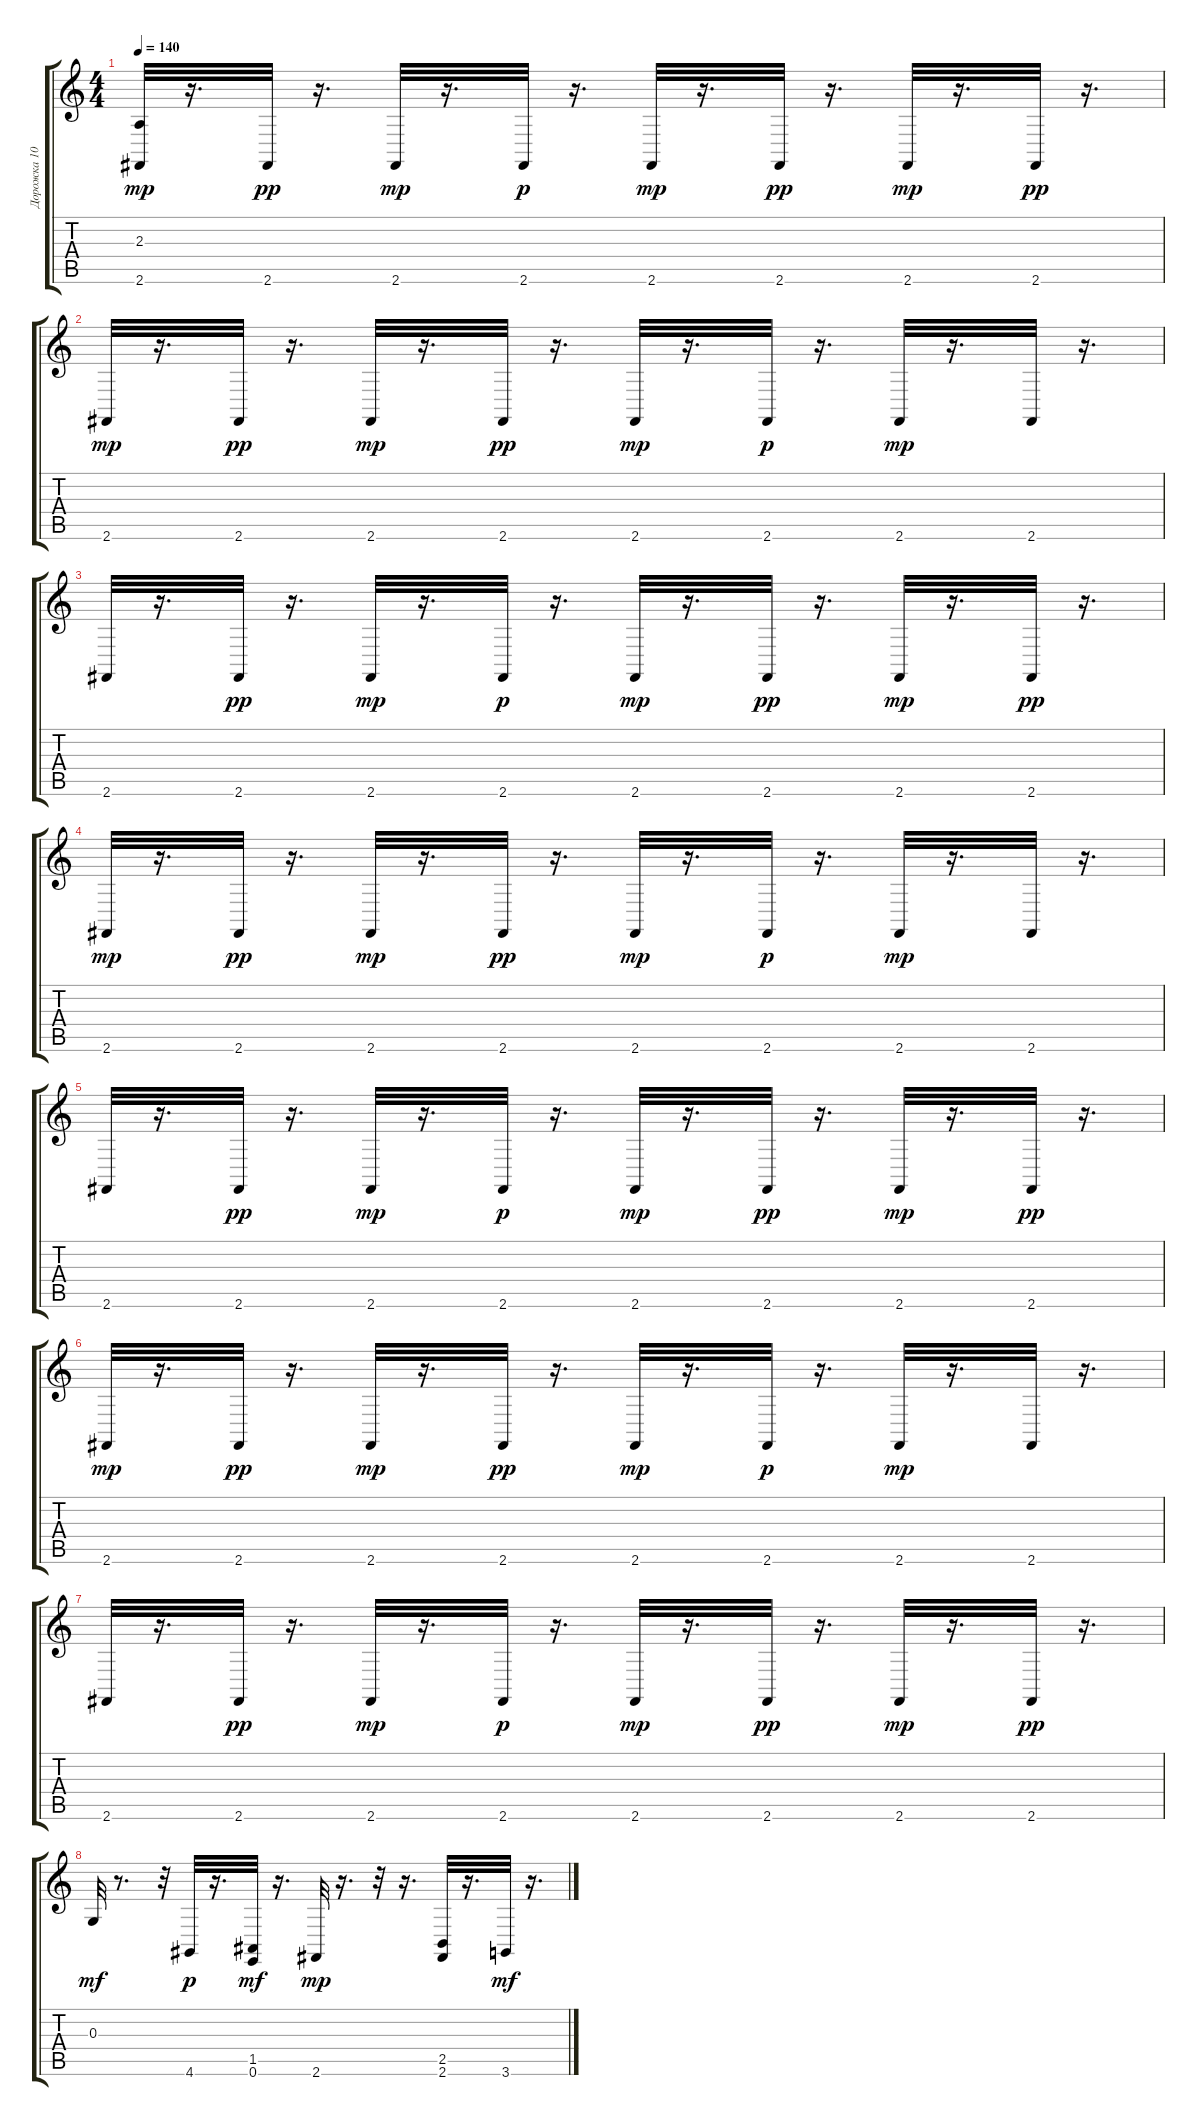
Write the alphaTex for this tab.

\track ("Дорожка 10" "Дорожка 10") {instrument lead1square}
\staff {score tabs}
\tuning (E4 B3 G3 D3 A2 E2) {hide}
\ts (4 4)
\tempo 140
\clef g2
\ks c
(2.3 2.6).32{dy mp} r.16{d} 2.6.32{dy pp} r.16{d} 2.6.32{dy mp} r.16{d} 2.6.32{dy p} r.16{d} 2.6.32{dy mp} r.16{d} 2.6.32{dy pp} r.16{d} 2.6.32{dy mp} r.16{d} 2.6.32{dy pp} r.16{d} |
2.6.32{dy mp} r.16{d} 2.6.32{dy pp} r.16{d} 2.6.32{dy mp} r.16{d} 2.6.32{dy pp} r.16{d} 2.6.32{dy mp} r.16{d} 2.6.32{dy p} r.16{d} 2.6.32{dy mp} r.16{d} 2.6.32 r.16{d} |
2.6.32 r.16{d} 2.6.32{dy pp} r.16{d} 2.6.32{dy mp} r.16{d} 2.6.32{dy p} r.16{d} 2.6.32{dy mp} r.16{d} 2.6.32{dy pp} r.16{d} 2.6.32{dy mp} r.16{d} 2.6.32{dy pp} r.16{d} |
2.6.32{dy mp} r.16{d} 2.6.32{dy pp} r.16{d} 2.6.32{dy mp} r.16{d} 2.6.32{dy pp} r.16{d} 2.6.32{dy mp} r.16{d} 2.6.32{dy p} r.16{d} 2.6.32{dy mp} r.16{d} 2.6.32 r.16{d} |
2.6.32 r.16{d} 2.6.32{dy pp} r.16{d} 2.6.32{dy mp} r.16{d} 2.6.32{dy p} r.16{d} 2.6.32{dy mp} r.16{d} 2.6.32{dy pp} r.16{d} 2.6.32{dy mp} r.16{d} 2.6.32{dy pp} r.16{d} |
2.6.32{dy mp} r.16{d} 2.6.32{dy pp} r.16{d} 2.6.32{dy mp} r.16{d} 2.6.32{dy pp} r.16{d} 2.6.32{dy mp} r.16{d} 2.6.32{dy p} r.16{d} 2.6.32{dy mp} r.16{d} 2.6.32 r.16{d} |
2.6.32 r.16{d} 2.6.32{dy pp} r.16{d} 2.6.32{dy mp} r.16{d} 2.6.32{dy p} r.16{d} 2.6.32{dy mp} r.16{d} 2.6.32{dy pp} r.16{d} 2.6.32{dy mp} r.16{d} 2.6.32{dy pp} r.16{d} |
0.3.32{dy mf} r.8{d} r.32 4.6.32{dy p} r.16{d} (1.5 0.6).32{dy mf} r.16{d} 2.6.32{dy mp} r.16{d} r.32 r.16{d} (2.5 2.6).32 r.16{d} 3.6.32{dy mf} r.16{d}
